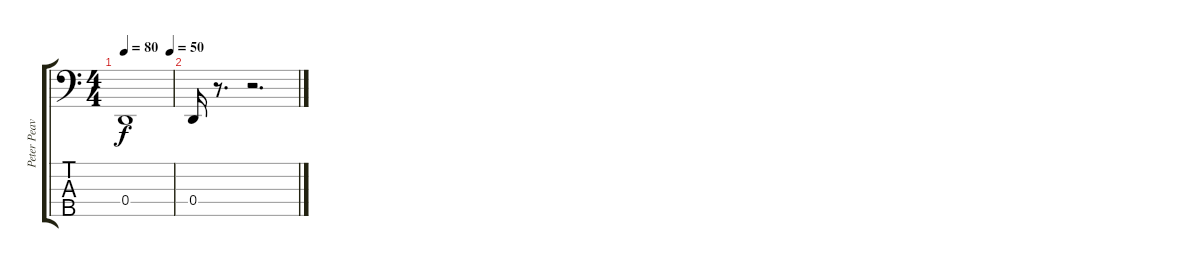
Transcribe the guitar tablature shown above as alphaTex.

\track ("Peter Peavey Wagner" "Peter Peav") {instrument electricbasspick}
\staff {score tabs}
\tuning (F2 C2 G1 D1 A0) {hide}
\ts (4 4)
\tempo 80
\tempo (50 0.953125)
\clef f4
\ks c
0.4.1{dy f} |
0.4.16 r.8{d} r.2{d}
